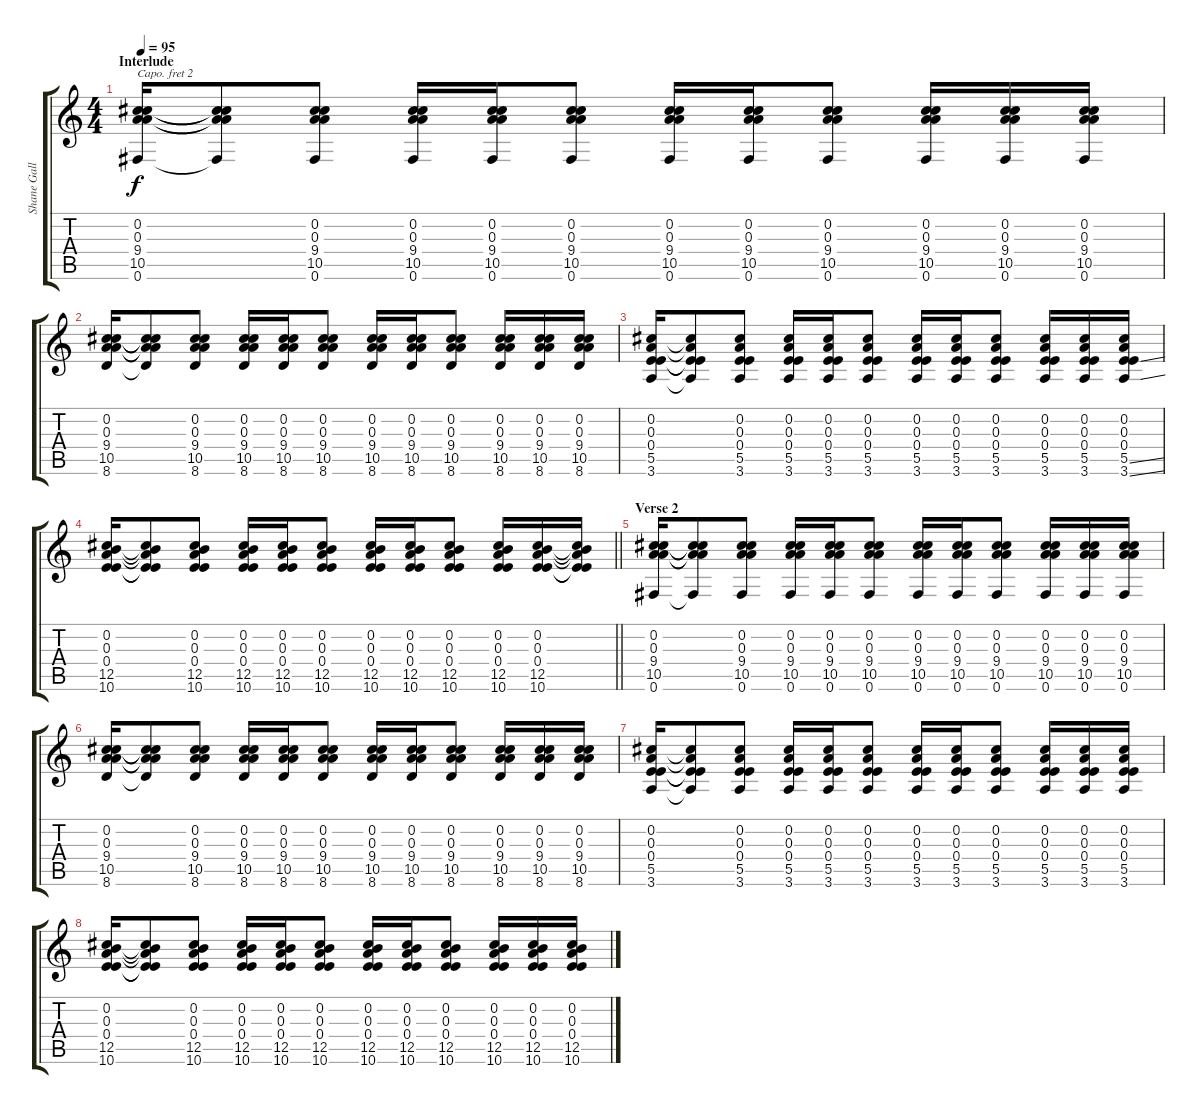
\track ("Shane Gallagher [Clean]" "Shane Gall") {instrument electricguitarclean}
\staff {score tabs}
\capo 2
\tuning (E4 B3 G3 D3 A2 E2) {hide}
\ts (4 4)
\section ("" "Interlude")
\tempo 95
\clef g2
\ks c
(0.2 0.3 9.4 10.5 0.6).16{dy f} (0.2{t} 0.3{t} 9.4{t} 10.5{t} 0.6{t}).8 (0.2 0.3 9.4 10.5 0.6).8 (0.2 0.3 9.4 10.5 0.6).16 (0.2 0.3 9.4 10.5 0.6).16 (0.2 0.3 9.4 10.5 0.6).8 (0.2 0.3 9.4 10.5 0.6).16 (0.2 0.3 9.4 10.5 0.6).16 (0.2 0.3 9.4 10.5 0.6).8 (0.2 0.3 9.4 10.5 0.6).16 (0.2 0.3 9.4 10.5 0.6).16 (0.2 0.3 9.4 10.5 0.6).16 |
(0.2 0.3 9.4 10.5 8.6).16 (0.2{t} 0.3{t} 9.4{t} 10.5{t} 8.6{t}).8 (0.2 0.3 9.4 10.5 8.6).8 (0.2 0.3 9.4 10.5 8.6).16 (0.2 0.3 9.4 10.5 8.6).16 (0.2 0.3 9.4 10.5 8.6).8 (0.2 0.3 9.4 10.5 8.6).16 (0.2 0.3 9.4 10.5 8.6).16 (0.2 0.3 9.4 10.5 8.6).8 (0.2 0.3 9.4 10.5 8.6).16 (0.2 0.3 9.4 10.5 8.6).16 (0.2 0.3 9.4 10.5 8.6).16 |
(0.2 0.3 0.4 5.5 3.6).16 (0.2{t} 0.3{t} 0.4{t} 5.5{t} 3.6{t}).8 (0.2 0.3 0.4 5.5 3.6).8 (0.2 0.3 0.4 5.5 3.6).16 (0.2 0.3 0.4 5.5 3.6).16 (0.2 0.3 0.4 5.5 3.6).8 (0.2 0.3 0.4 5.5 3.6).16 (0.2 0.3 0.4 5.5 3.6).16 (0.2 0.3 0.4 5.5 3.6).8 (0.2 0.3 0.4 5.5 3.6).16 (0.2 0.3 0.4 5.5 3.6).16 (0.2 0.3 0.4 5.5{ss} 3.6{ss}).16 |
\barLineRight lightlight
(0.2 0.3 0.4 12.5 10.6).16 (0.2{t} 0.3{t} 0.4{t} 12.5{t} 10.6{t}).8 (0.2 0.3 0.4 12.5 10.6).8 (0.2 0.3 0.4 12.5 10.6).16 (0.2 0.3 0.4 12.5 10.6).16 (0.2 0.3 0.4 12.5 10.6).8 (0.2 0.3 0.4 12.5 10.6).16 (0.2 0.3 0.4 12.5 10.6).16 (0.2 0.3 0.4 12.5 10.6).8 (0.2 0.3 0.4 12.5 10.6).16 (0.2 0.3 0.4 12.5 10.6).16 (0.2{t} 0.3{t} 0.4{t} 12.5{t} 10.6{t}).16 |
\section ("" "Verse 2")
(0.2 0.3 9.4 10.5 0.6).16 (0.2{t} 0.3{t} 9.4{t} 10.5{t} 0.6{t}).8 (0.2 0.3 9.4 10.5 0.6).8 (0.2 0.3 9.4 10.5 0.6).16 (0.2 0.3 9.4 10.5 0.6).16 (0.2 0.3 9.4 10.5 0.6).8 (0.2 0.3 9.4 10.5 0.6).16 (0.2 0.3 9.4 10.5 0.6).16 (0.2 0.3 9.4 10.5 0.6).8 (0.2 0.3 9.4 10.5 0.6).16 (0.2 0.3 9.4 10.5 0.6).16 (0.2 0.3 9.4 10.5 0.6).16 |
(0.2 0.3 9.4 10.5 8.6).16 (0.2{t} 0.3{t} 9.4{t} 10.5{t} 8.6{t}).8 (0.2 0.3 9.4 10.5 8.6).8 (0.2 0.3 9.4 10.5 8.6).16 (0.2 0.3 9.4 10.5 8.6).16 (0.2 0.3 9.4 10.5 8.6).8 (0.2 0.3 9.4 10.5 8.6).16 (0.2 0.3 9.4 10.5 8.6).16 (0.2 0.3 9.4 10.5 8.6).8 (0.2 0.3 9.4 10.5 8.6).16 (0.2 0.3 9.4 10.5 8.6).16 (0.2 0.3 9.4 10.5 8.6).16 |
(0.2 0.3 0.4 5.5 3.6).16 (0.2{t} 0.3{t} 0.4{t} 5.5{t} 3.6{t}).8 (0.2 0.3 0.4 5.5 3.6).8 (0.2 0.3 0.4 5.5 3.6).16 (0.2 0.3 0.4 5.5 3.6).16 (0.2 0.3 0.4 5.5 3.6).8 (0.2 0.3 0.4 5.5 3.6).16 (0.2 0.3 0.4 5.5 3.6).16 (0.2 0.3 0.4 5.5 3.6).8 (0.2 0.3 0.4 5.5 3.6).16 (0.2 0.3 0.4 5.5 3.6).16 (0.2 0.3 0.4 5.5 3.6).16 |
(0.2 0.3 0.4 12.5 10.6).16 (0.2{t} 0.3{t} 0.4{t} 12.5{t} 10.6{t}).8 (0.2 0.3 0.4 12.5 10.6).8 (0.2 0.3 0.4 12.5 10.6).16 (0.2 0.3 0.4 12.5 10.6).16 (0.2 0.3 0.4 12.5 10.6).8 (0.2 0.3 0.4 12.5 10.6).16 (0.2 0.3 0.4 12.5 10.6).16 (0.2 0.3 0.4 12.5 10.6).8 (0.2 0.3 0.4 12.5 10.6).16 (0.2 0.3 0.4 12.5 10.6).16 (0.2 0.3 0.4 12.5 10.6).16
